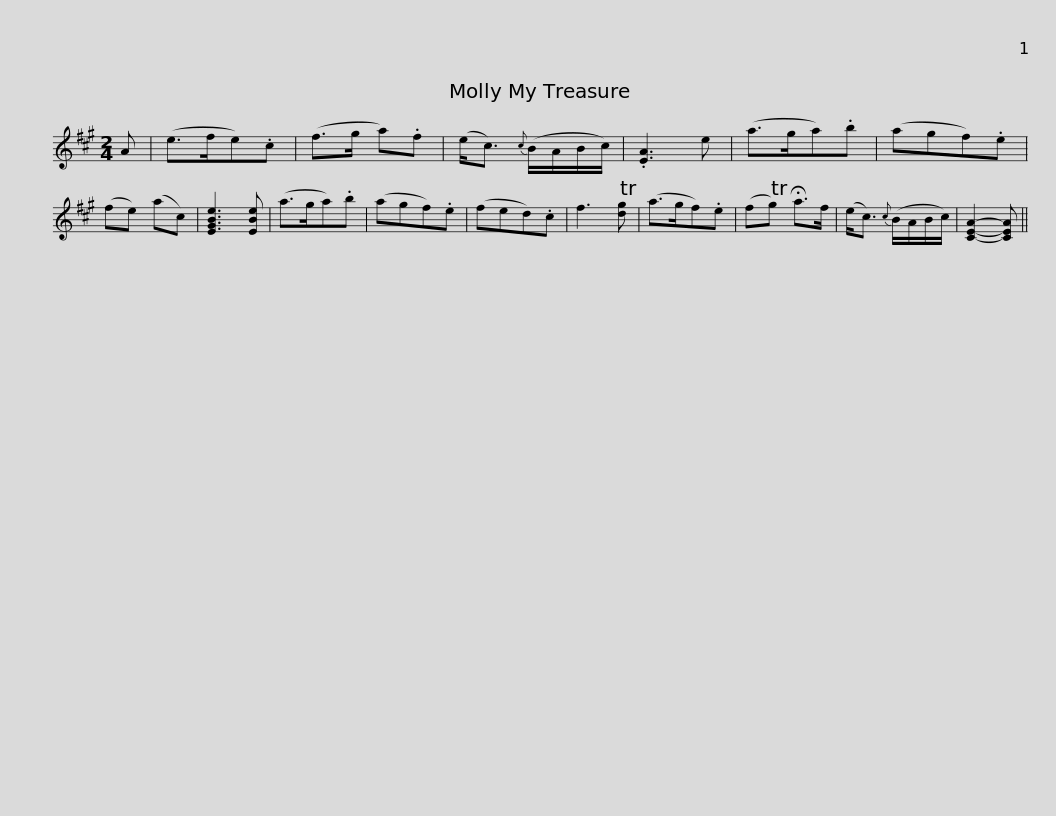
X:1
L:1/8
M:2/4
I:linebreak $
K:A
V:1 treble
V:1
 A | (e>fe).c | (f>g a).f | (e<c){c} (B/A/B/c/) | .[EA]3 e | %5
 (a>ga).b | (agf).e | (fe) (ac) | [EGBe]3 [EBe] | (a>ga).b |$ %10
 (agf).e | (fed).c | f3 T[dg] | (a>gf).e | (fTg) !fermata!a>f | %15
 (e<c){c} (B/A/B/c/) | [CEA]2- [CEA] || %17
